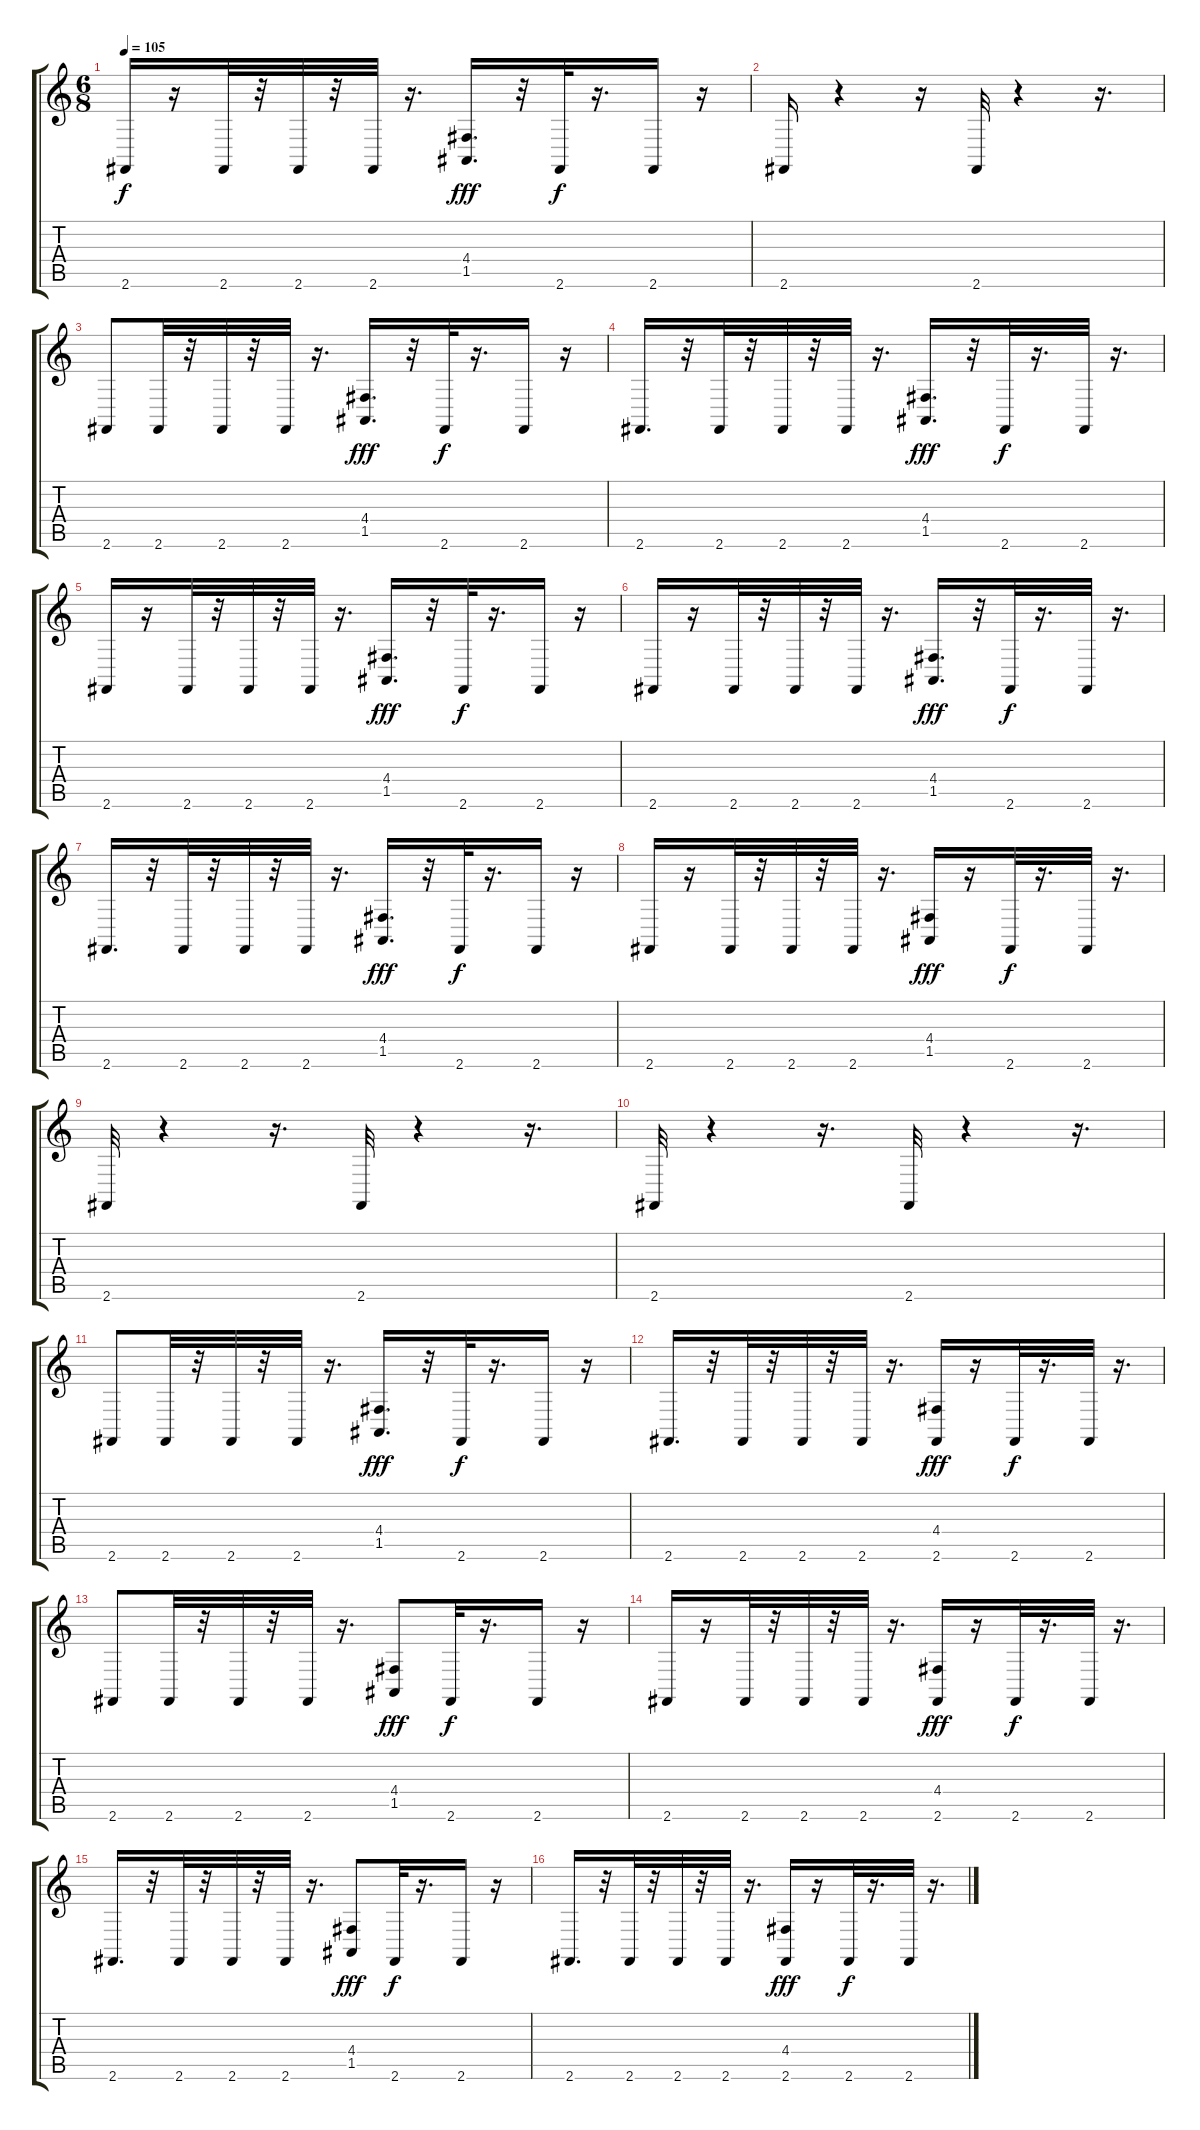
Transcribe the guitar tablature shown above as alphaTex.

\track "" {instrument celesta}
\staff {score tabs}
\tuning (E4 B3 G3 D3 A2 E2) {hide}
\ts (6 8)
\tempo 105
\clef g2
\ks c
2.6.16{dy f} r.16 2.6.32 r.32 2.6.32 r.32 2.6.32 r.16{d} (4.4 1.5).16{d dy fff} r.32 2.6.32{dy f} r.16{d} 2.6.16 r.16 |
2.6.16 r.4 r.16 2.6.32 r.4 r.16{d} |
2.6.8 2.6.32 r.32 2.6.32 r.32 2.6.32 r.16{d} (4.4 1.5).16{d dy fff} r.32 2.6.32{dy f} r.16{d} 2.6.16 r.16 |
2.6.16{d} r.32 2.6.32 r.32 2.6.32 r.32 2.6.32 r.16{d} (4.4 1.5).16{d dy fff} r.32 2.6.32{dy f} r.16{d} 2.6.32 r.16{d} |
2.6.16 r.16 2.6.32 r.32 2.6.32 r.32 2.6.32 r.16{d} (4.4 1.5).16{d dy fff} r.32 2.6.32{dy f} r.16{d} 2.6.16 r.16 |
2.6.16 r.16 2.6.32 r.32 2.6.32 r.32 2.6.32 r.16{d} (4.4 1.5).16{d dy fff} r.32 2.6.32{dy f} r.16{d} 2.6.32 r.16{d} |
2.6.16{d} r.32 2.6.32 r.32 2.6.32 r.32 2.6.32 r.16{d} (4.4 1.5).16{d dy fff} r.32 2.6.32{dy f} r.16{d} 2.6.16 r.16 |
2.6.16 r.16 2.6.32 r.32 2.6.32 r.32 2.6.32 r.16{d} (4.4 1.5).16{dy fff} r.16 2.6.32{dy f} r.16{d} 2.6.32 r.16{d} |
2.6.32 r.4 r.16{d} 2.6.32 r.4 r.16{d} |
2.6.32 r.4 r.16{d} 2.6.32 r.4 r.16{d} |
2.6.8 2.6.32 r.32 2.6.32 r.32 2.6.32 r.16{d} (4.4 1.5).16{d dy fff} r.32 2.6.32{dy f} r.16{d} 2.6.16 r.16 |
2.6.16{d} r.32 2.6.32 r.32 2.6.32 r.32 2.6.32 r.16{d} (4.4 2.6).16{dy fff} r.16 2.6.32{dy f} r.16{d} 2.6.32 r.16{d} |
2.6.8 2.6.32 r.32 2.6.32 r.32 2.6.32 r.16{d} (4.4 1.5).8{dy fff} 2.6.32{dy f} r.16{d} 2.6.16 r.16 |
2.6.16 r.16 2.6.32 r.32 2.6.32 r.32 2.6.32 r.16{d} (4.4 2.6).16{dy fff} r.16 2.6.32{dy f} r.16{d} 2.6.32 r.16{d} |
2.6.16{d} r.32 2.6.32 r.32 2.6.32 r.32 2.6.32 r.16{d} (4.4 1.5).8{dy fff} 2.6.32{dy f} r.16{d} 2.6.16 r.16 |
2.6.16{d} r.32 2.6.32 r.32 2.6.32 r.32 2.6.32 r.16{d} (4.4 2.6).16{dy fff} r.16 2.6.32{dy f} r.16{d} 2.6.32 r.16{d}
